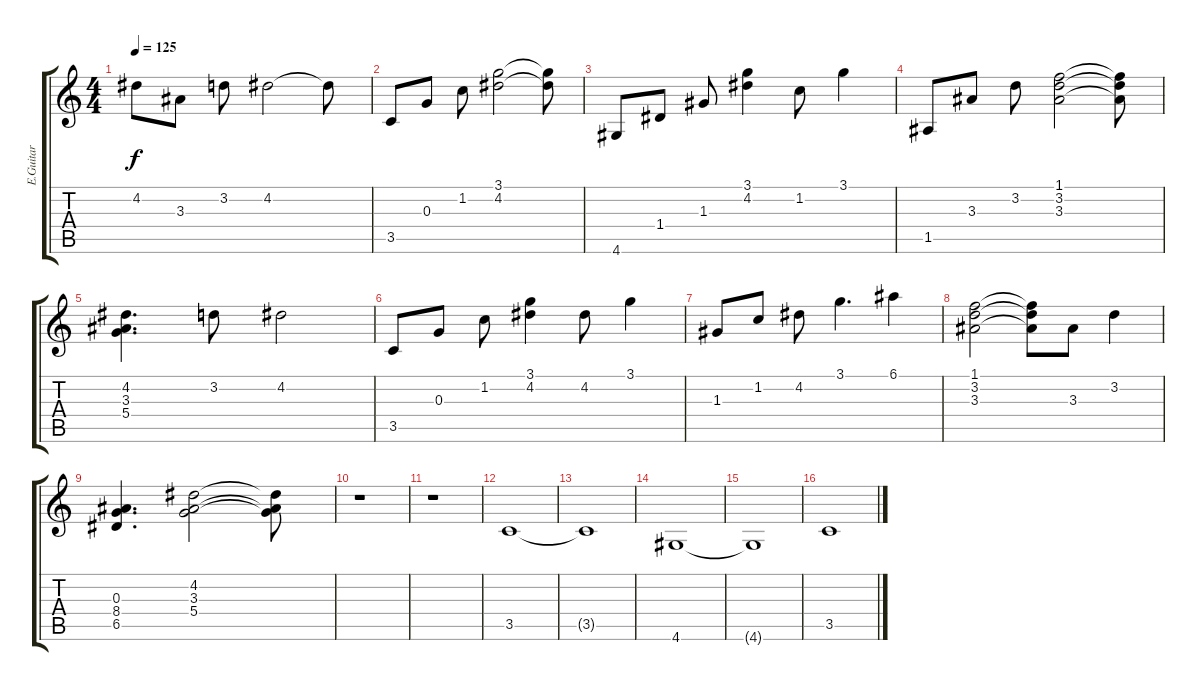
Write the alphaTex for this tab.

\track ("E.Guitar" "E.Guitar") {instrument electricguitarclean}
\staff {score tabs}
\tuning (E4 B3 G3 D3 A2 E2) {hide}
\ts (4 4)
\tempo 125
\clef g2
\ks c
4.2.8{dy f} 3.3.8 3.2.8 4.2.2 4.2{t}.8 |
3.5.8 0.3.8 1.2.8 (3.1 4.2).2 (3.1{t} 4.2{t}).8 |
4.6.8 1.4.8 1.3.8 (3.1 4.2).4 1.2.8 3.1.4 |
1.5.8 3.3.8 3.2.8 (1.1 3.2 3.3).2 (1.1{t} 3.2{t} 3.3{t}).8 |
(4.2 3.3 5.4).4{d} 3.2.8 4.2.2 |
3.5.8 0.3.8 1.2.8 (3.1 4.2).4 4.2.8 3.1.4 |
1.3.8 1.2.8 4.2.8 3.1.4{d} 6.1.4 |
(1.1 3.2 3.3).2 (1.1{t} 3.2{t} 3.3{t}).8 3.3.8 3.2.4 |
(0.3 8.4 6.5).4{d} (4.2 3.3 5.4).2 (4.2{t} 3.3{t} 5.4{t}).8 |
r.1 |
r.1 |
3.5.1 |
3.5{t}.1 |
4.6.1 |
4.6{t}.1 |
3.5.1
